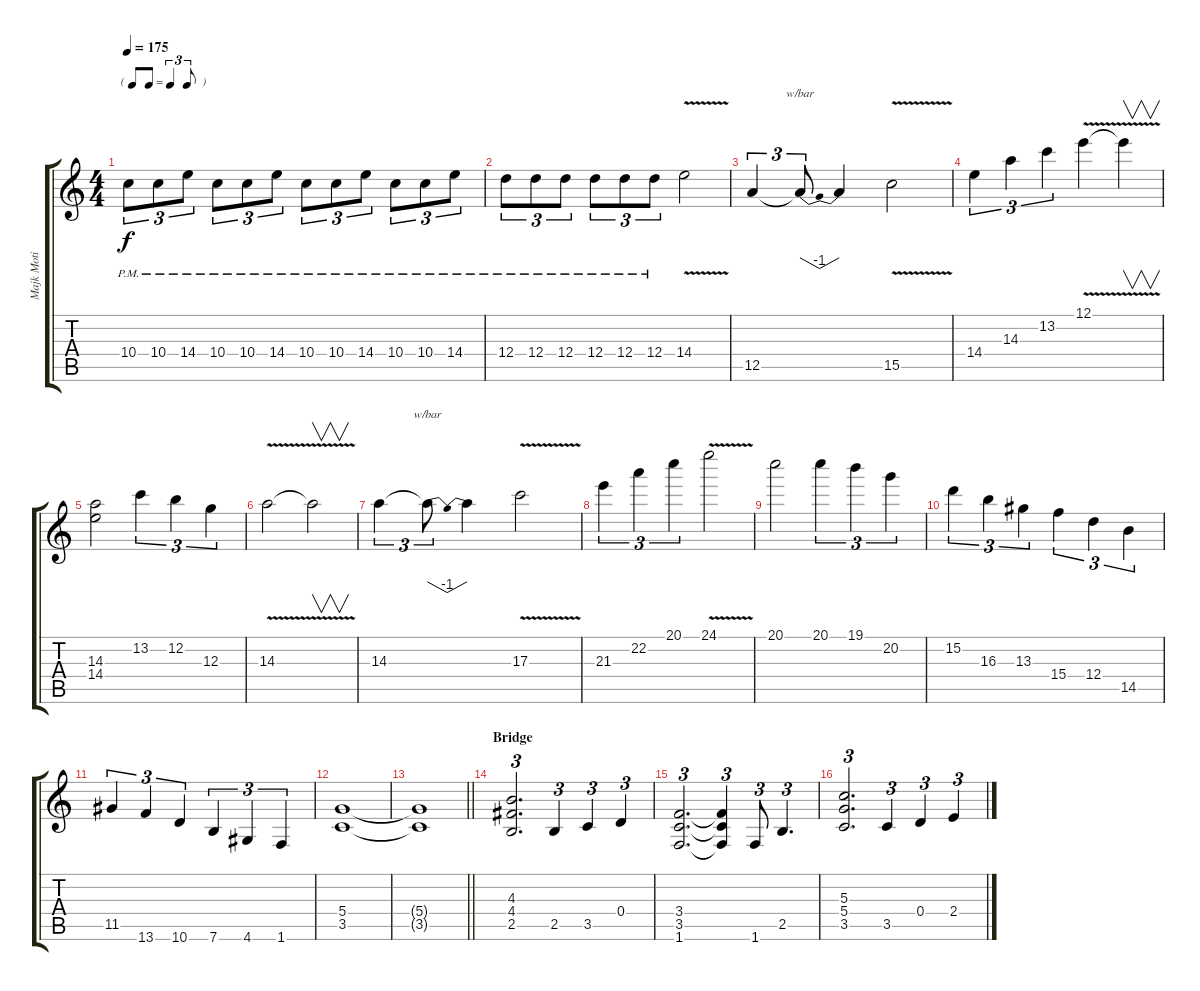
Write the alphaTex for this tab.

\track ("Majk Moti" "Majk Moti") {instrument distortionguitar}
\staff {score tabs}
\tuning (E4 B3 G3 D3 A2 E2) {hide}
\ts (4 4)
\tf triplet8th
\tempo 175
\clef g2
\ks c
10.4{pm}.8{tu (3 2) dy f} 10.4{pm}.8{tu (3 2)} 14.4{pm}.8{tu (3 2)} 10.4{pm}.8{tu (3 2)} 10.4{pm}.8{tu (3 2)} 14.4{pm}.8{tu (3 2)} 10.4{pm}.8{tu (3 2)} 10.4{pm}.8{tu (3 2)} 14.4{pm}.8{tu (3 2)} 10.4{pm}.8{tu (3 2)} 10.4{pm}.8{tu (3 2)} 14.4{pm}.8{tu (3 2)} |
12.4{pm}.8{tu (3 2)} 12.4{pm}.8{tu (3 2)} 12.4{pm}.8{tu (3 2)} 12.4{pm}.8{tu (3 2)} 12.4{pm}.8{tu (3 2)} 12.4{pm}.8{tu (3 2)} 14.4{v}.2 |
12.5.4{tu (3 2)} 12.5{t}.8{tu (3 2) tbe (dip default 0 0 30 -4 60 0)} 12.5{t}.4 15.5{v}.2 |
14.4.4{tu (3 2)} 14.3.4{tu (3 2)} 13.2.4{tu (3 2)} 12.1{v}.4 12.1{t}.4{v} |
(14.3 14.4).2 13.2.4{tu (3 2)} 12.2.4{tu (3 2)} 12.3.4{tu (3 2)} |
14.3{v}.2 14.3{t}.2{v} |
14.3.4{tu (3 2)} 14.3{t}.8{tu (3 2) tbe (dip default 0 0 30 -4 60 0)} 14.3{t}.4 17.3{v}.2 |
21.3.4{tu (3 2)} 22.2.4{tu (3 2)} 20.1.4{tu (3 2)} 24.1{v}.2 |
20.1.2 20.1.4{tu (3 2)} 19.1.4{tu (3 2)} 20.2.4{tu (3 2)} |
15.2.4{tu (3 2)} 16.3.4{tu (3 2)} 13.3.4{tu (3 2)} 15.4.4{tu (3 2)} 12.4.4{tu (3 2)} 14.5.4{tu (3 2)} |
11.5.4{tu (3 2)} 13.6.4{tu (3 2)} 10.6.4{tu (3 2)} 7.6.4{tu (3 2)} 4.6.4{tu (3 2)} 1.6.4{tu (3 2)} |
(5.4 3.5).1 |
\barLineRight lightlight
(5.4{t} 3.5{t}).1 |
\section ("" "Bridge")
(4.3 4.4 2.5).2{d tu (3 2)} 2.5.4{tu (3 2)} 3.5.4{tu (3 2)} 0.4.4{tu (3 2)} |
(3.4 3.5 1.6).2{d tu (3 2)} (3.4{t} 3.5{t} 1.6{t}).4{tu (3 2)} 1.6.8{tu (3 2)} 2.5.4{d tu (3 2)} |
(5.3 5.4 3.5).2{d tu (3 2)} 3.5.4{tu (3 2)} 0.4.4{tu (3 2)} 2.4.4{tu (3 2)}
